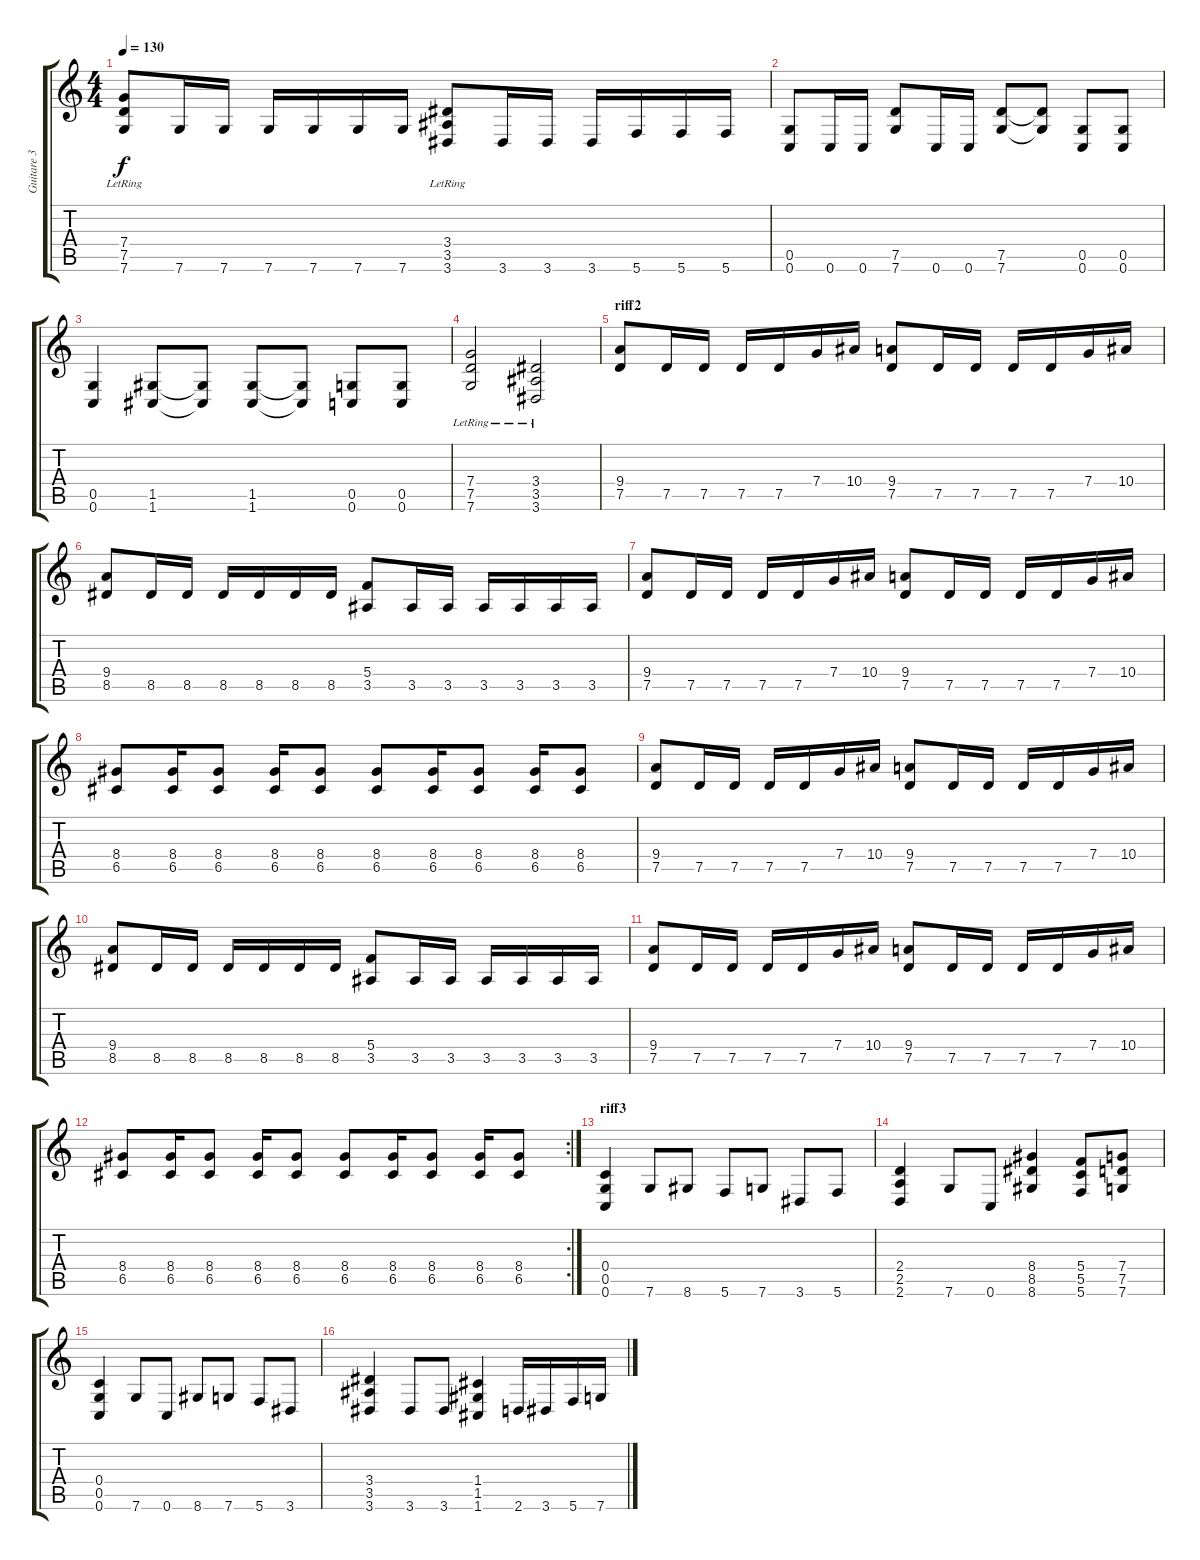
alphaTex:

\track ("Guitare 3" "Guitare 3") {instrument distortionguitar}
\staff {score tabs}
\tuning (D4 A3 F3 C3 G2 C2) {hide}
\ts (4 4)
\tempo 130
\clef g2
\ks c
(7.4 7.5 7.6{lr}).8{dy f} 7.6.16 7.6.16 7.6.16 7.6.16 7.6.16 7.6.16 (3.4 3.5 3.6{lr}).8 3.6.16 3.6.16 3.6.16 5.6.16 5.6.16 5.6.16 |
(0.5 0.6).8 0.6.16 0.6.16 (7.5 7.6).8 0.6.16 0.6.16 (7.5 7.6).8 (7.5{t} 7.6{t}).8 (0.5 0.6).8 (0.5 0.6).8 |
(0.5 0.6).4 (1.5 1.6).8 (1.5{t} 1.6{t}).8 (1.5 1.6).8 (1.5{t} 1.6{t}).8 (0.5 0.6).8 (0.5 0.6).8 |
(7.4 7.5 7.6{lr}).2 (3.4 3.5 3.6{lr}).2 |
\section ("" "riff2")
(9.4 7.5).8 7.5.16 7.5.16 7.5.16 7.5.16 7.4.16 10.4.16 (9.4 7.5).8 7.5.16 7.5.16 7.5.16 7.5.16 7.4.16 10.4.16 |
(9.4 8.5).8 8.5.16 8.5.16 8.5.16 8.5.16 8.5.16 8.5.16 (5.4 3.5).8 3.5.16 3.5.16 3.5.16 3.5.16 3.5.16 3.5.16 |
(9.4 7.5).8 7.5.16 7.5.16 7.5.16 7.5.16 7.4.16 10.4.16 (9.4 7.5).8 7.5.16 7.5.16 7.5.16 7.5.16 7.4.16 10.4.16 |
(8.4 6.5).8 (8.4 6.5).16 (8.4 6.5).8 (8.4 6.5).16 (8.4 6.5).8 (8.4 6.5).8 (8.4 6.5).16 (8.4 6.5).8 (8.4 6.5).16 (8.4 6.5).8 |
(9.4 7.5).8 7.5.16 7.5.16 7.5.16 7.5.16 7.4.16 10.4.16 (9.4 7.5).8 7.5.16 7.5.16 7.5.16 7.5.16 7.4.16 10.4.16 |
(9.4 8.5).8 8.5.16 8.5.16 8.5.16 8.5.16 8.5.16 8.5.16 (5.4 3.5).8 3.5.16 3.5.16 3.5.16 3.5.16 3.5.16 3.5.16 |
(9.4 7.5).8 7.5.16 7.5.16 7.5.16 7.5.16 7.4.16 10.4.16 (9.4 7.5).8 7.5.16 7.5.16 7.5.16 7.5.16 7.4.16 10.4.16 |
\rc 2
(8.4 6.5).8 (8.4 6.5).16 (8.4 6.5).8 (8.4 6.5).16 (8.4 6.5).8 (8.4 6.5).8 (8.4 6.5).16 (8.4 6.5).8 (8.4 6.5).16 (8.4 6.5).8 |
\section ("" "riff3")
(0.4 0.5 0.6).4 7.6.8 8.6.8 5.6.8 7.6.8 3.6.8 5.6.8 |
(2.4 2.5 2.6).4 7.6.8 0.6.8 (8.4 8.5 8.6).4 (5.4 5.5 5.6).8 (7.4 7.5 7.6).8 |
(0.4 0.5 0.6).4 7.6.8 0.6.8 8.6.8 7.6.8 5.6.8 3.6.8 |
(3.4 3.5 3.6).4 3.6.8 3.6.8 (1.4 1.5 1.6).4 2.6.16 3.6.16 5.6.16 7.6.16
